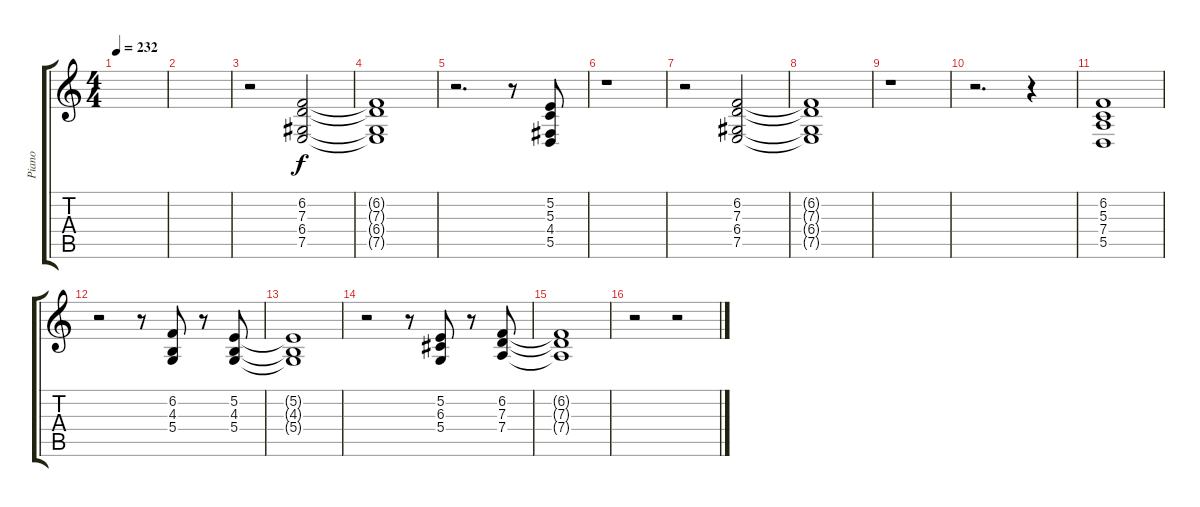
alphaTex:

\track ("Piano" "Piano") {instrument acousticgrandpiano}
\staff {score tabs}
\tuning (E4 B3 G3 D3 A2 E2) {hide}
\ts (4 4)
\tempo 232
\clef g2
\ks c
|
|
r.2 (6.2 7.3 6.4 7.5).2 |
(6.2{t} 7.3{t} 6.4{t} 7.5{t}).1 |
r.2{d} r.8 (5.2 5.3 4.4 5.5).8 |
r.1 |
r.2 (6.2 7.3 6.4 7.5).2 |
(6.2{t} 7.3{t} 6.4{t} 7.5{t}).1 |
r.1 |
r.2{d} r.4 |
(6.2 5.3 7.4 5.5).1 |
r.2 r.8 (6.2 4.3 5.4).8 r.8 (5.2 4.3 5.4).8 |
(5.2{t} 4.3{t} 5.4{t}).1 |
r.2 r.8 (5.2 6.3 5.4).8 r.8 (6.2 7.3 7.4).8 |
(6.2{t} 7.3{t} 7.4{t}).1 |
r.2 r.2
